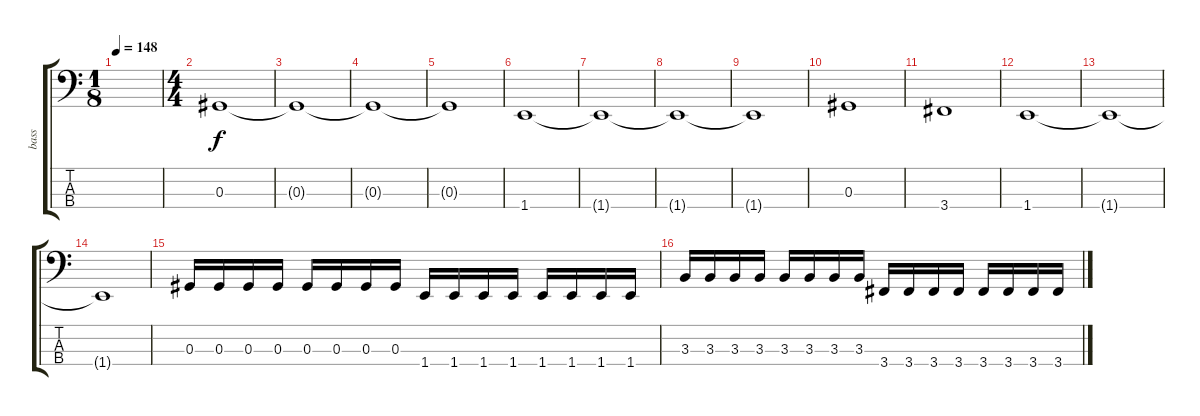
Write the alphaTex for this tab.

\track ("bass" "bass") {instrument electricbassfinger}
\staff {score tabs}
\tuning (Gb2 Db2 Ab1 Eb1) {hide}
\ts (1 8)
\tempo 148
\clef f4
\ks c
|
\ts (4 4)
0.3.1 |
0.3{t}.1 |
0.3{t}.1 |
0.3{t}.1 |
1.4.1 |
1.4{t}.1 |
1.4{t}.1 |
1.4{t}.1 |
0.3.1 |
3.4.1 |
1.4.1 |
1.4{t}.1 |
1.4{t}.1 |
0.3.16 0.3.16 0.3.16 0.3.16 0.3.16 0.3.16 0.3.16 0.3.16 1.4.16 1.4.16 1.4.16 1.4.16 1.4.16 1.4.16 1.4.16 1.4.16 |
3.3.16 3.3.16 3.3.16 3.3.16 3.3.16 3.3.16 3.3.16 3.3.16 3.4.16 3.4.16 3.4.16 3.4.16 3.4.16 3.4.16 3.4.16 3.4.16
